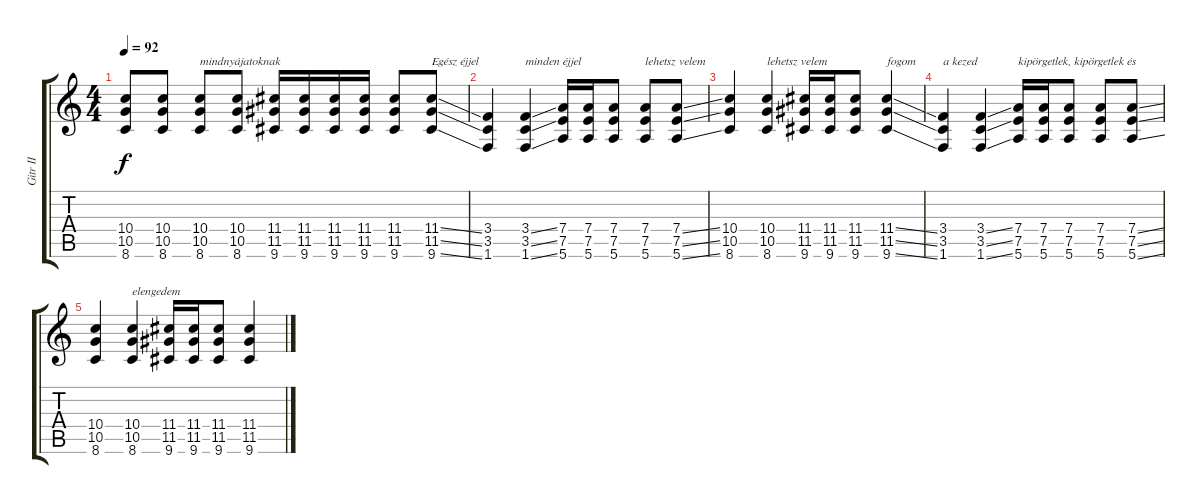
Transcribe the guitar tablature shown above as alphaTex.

\track ("Gitr II" "Gitr II") {instrument overdrivenguitar}
\staff {score tabs}
\tuning (E4 B3 G3 D3 A2 E2) {hide}
\ts (4 4)
\tempo 92
\clef g2
\ks c
(10.4 10.5 8.6).8{dy f} (10.4 10.5 8.6).8 (10.4 10.5 8.6).8{txt "mindnyájatoknak"} (10.4 10.5 8.6).8 (11.4 11.5 9.6).16 (11.4 11.5 9.6).16 (11.4 11.5 9.6).16 (11.4 11.5 9.6).16 (11.4 11.5 9.6).8 (11.4{ss} 11.5{ss} 9.6{ss}).8{txt "Egész éjjel"} |
(3.4 3.5 1.6).4 (3.4{ss} 3.5{ss} 1.6{ss}).4{txt "minden éjjel"} (7.4 7.5 5.6).16 (7.4 7.5 5.6).16 (7.4 7.5 5.6).8 (7.4 7.5 5.6).8{txt "lehetsz velem"} (7.4{ss} 7.5{ss} 5.6{ss}).8 |
(10.4 10.5 8.6).4 (10.4 10.5 8.6).4{txt "lehetsz velem"} (11.4 11.5 9.6).16 (11.4 11.5 9.6).16 (11.4 11.5 9.6).8 (11.4{ss} 11.5{ss} 9.6{ss}).4{txt "fogom"} |
(3.4 3.5 1.6).4{txt "a kezed"} (3.4{ss} 3.5{ss} 1.6{ss}).4 (7.4 7.5 5.6).16{txt "kipörgetlek, kipörgetlek és"} (7.4 7.5 5.6).16 (7.4 7.5 5.6).8 (7.4 7.5 5.6).8 (7.4{ss} 7.5{ss} 5.6{ss}).8 |
(10.4 10.5 8.6).4 (10.4 10.5 8.6).4{txt "elengedem"} (11.4 11.5 9.6).16 (11.4 11.5 9.6).16 (11.4 11.5 9.6).8 (11.4 11.5 9.6).4
